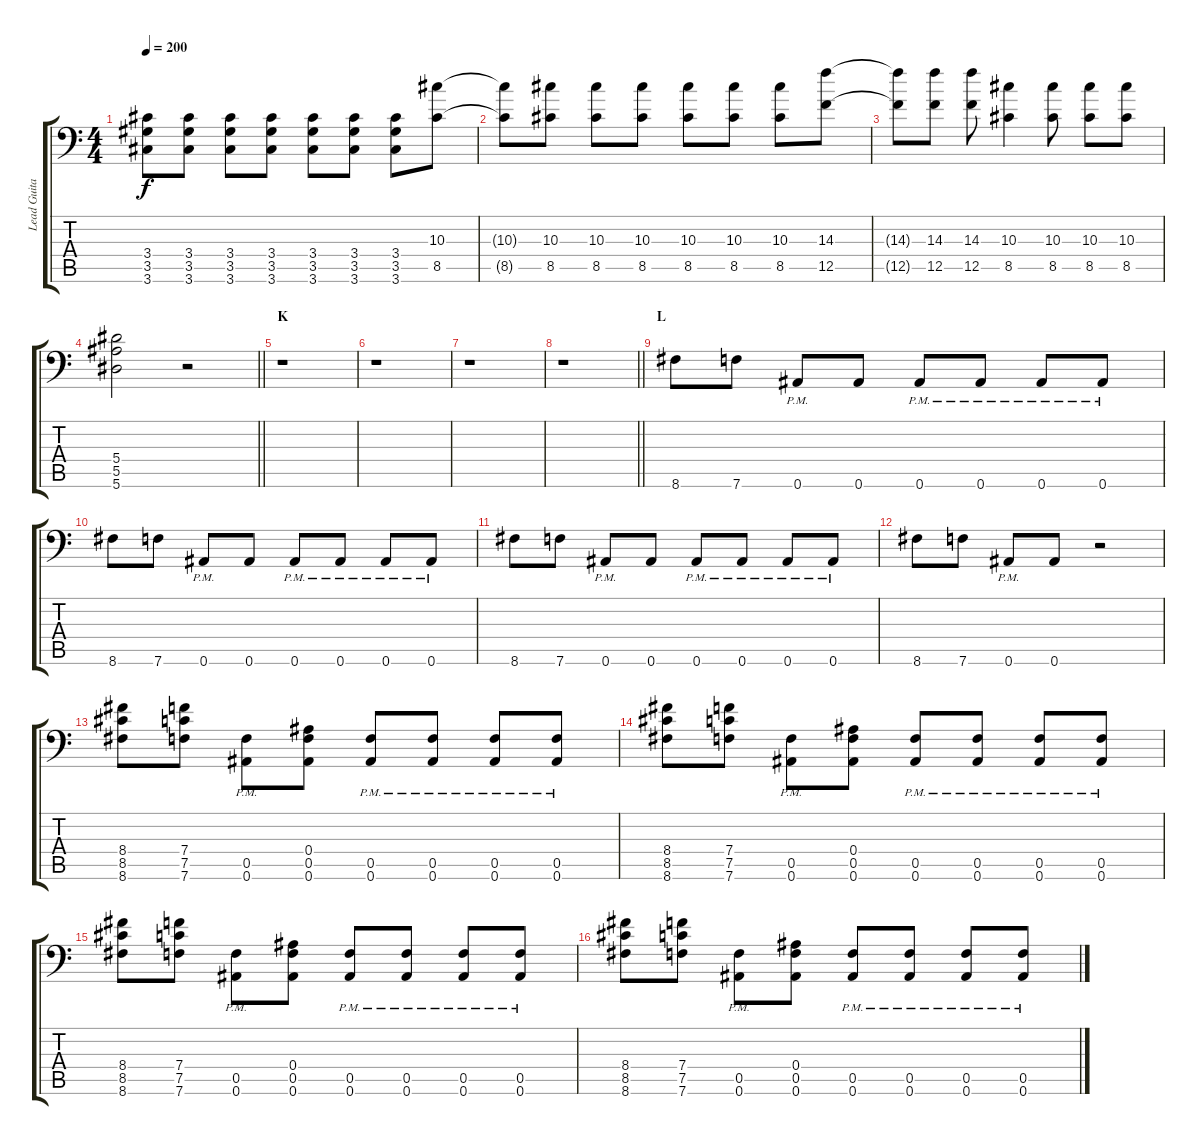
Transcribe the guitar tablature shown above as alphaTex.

\track ("Lead Guitar: Michael Bujaki" "Lead Guita") {instrument overdrivenguitar}
\staff {score tabs}
\tuning (C4 G3 Eb3 Bb2 F2 Bb1) {hide}
\ts (4 4)
\tempo 200
\clef f4
\ks c
(3.4{t} 3.5{t} 3.6{t}).8{dy f} (3.4 3.5 3.6).8 (3.4 3.5 3.6).8 (3.4 3.5 3.6).8 (3.4 3.5 3.6).8 (3.4 3.5 3.6).8 (3.4 3.5 3.6).8 (10.3 8.5).8 |
(10.3{t} 8.5{t}).8 (10.3 8.5).8 (10.3 8.5).8 (10.3 8.5).8 (10.3 8.5).8 (10.3 8.5).8 (10.3 8.5).8 (14.3 12.5).8 |
(14.3{t} 12.5{t}).8 (14.3 12.5).8 (14.3 12.5).8 (10.3 8.5).4 (10.3 8.5).8 (10.3 8.5).8 (10.3 8.5).8 |
\barLineRight lightlight
(5.4 5.5 5.6).2 r.2 |
\section ("" "K")
r.1 |
r.1 |
r.1 |
\barLineRight lightlight
r.1 |
\section ("" "L")
8.6.8 7.6.8 0.6{pm}.8 0.6.8 0.6{pm}.8 0.6{pm}.8 0.6{pm}.8 0.6{pm}.8 |
8.6.8 7.6.8 0.6{pm}.8 0.6.8 0.6{pm}.8 0.6{pm}.8 0.6{pm}.8 0.6{pm}.8 |
8.6.8 7.6.8 0.6{pm}.8 0.6.8 0.6{pm}.8 0.6{pm}.8 0.6{pm}.8 0.6{pm}.8 |
8.6.8 7.6.8 0.6{pm}.8 0.6.8 r.2 |
(8.4 8.5 8.6).8 (7.4 7.5 7.6).8 (0.5{pm} 0.6{pm}).8 (0.4 0.5 0.6).8 (0.5{pm} 0.6{pm}).8 (0.5{pm} 0.6{pm}).8 (0.5{pm} 0.6{pm}).8 (0.5{pm} 0.6{pm}).8 |
(8.4 8.5 8.6).8 (7.4 7.5 7.6).8 (0.5{pm} 0.6{pm}).8 (0.4 0.5 0.6).8 (0.5{pm} 0.6{pm}).8 (0.5{pm} 0.6{pm}).8 (0.5{pm} 0.6{pm}).8 (0.5{pm} 0.6{pm}).8 |
(8.4 8.5 8.6).8 (7.4 7.5 7.6).8 (0.5{pm} 0.6{pm}).8 (0.4 0.5 0.6).8 (0.5{pm} 0.6{pm}).8 (0.5{pm} 0.6{pm}).8 (0.5{pm} 0.6{pm}).8 (0.5{pm} 0.6{pm}).8 |
(8.4 8.5 8.6).8 (7.4 7.5 7.6).8 (0.5{pm} 0.6{pm}).8 (0.4 0.5 0.6).8 (0.5{pm} 0.6{pm}).8 (0.5{pm} 0.6{pm}).8 (0.5{pm} 0.6{pm}).8 (0.5{pm} 0.6{pm}).8
